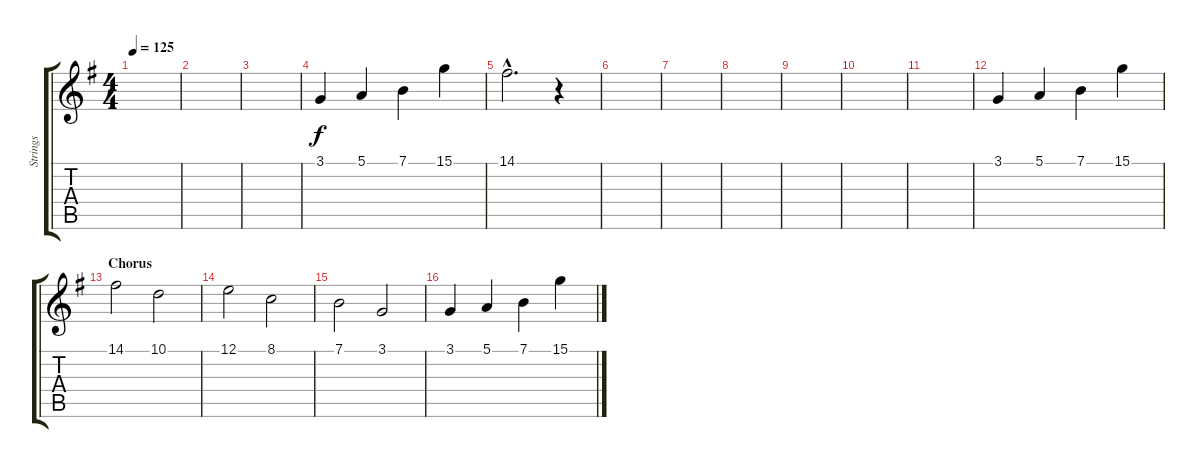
\track ("Strings" "Strings") {instrument stringensemble1}
\staff {score tabs}
\tuning (E4 B3 G3 D3 A2 E2) {hide}
\ts (4 4)
\tempo 125
\clef g2
\ks g
|
|
|
3.1.4{volume 12} 5.1.4 7.1.4 15.1.4 |
14.1{hac}.2{d volume 4} r.4 |
|
|
|
|
|
|
3.1.4{volume 12} 5.1.4 7.1.4 15.1.4 |
\section ("" "Chorus")
14.1.2 10.1.2 |
12.1.2 8.1.2 |
7.1.2 3.1.2 |
3.1.4 5.1.4 7.1.4 15.1.4
